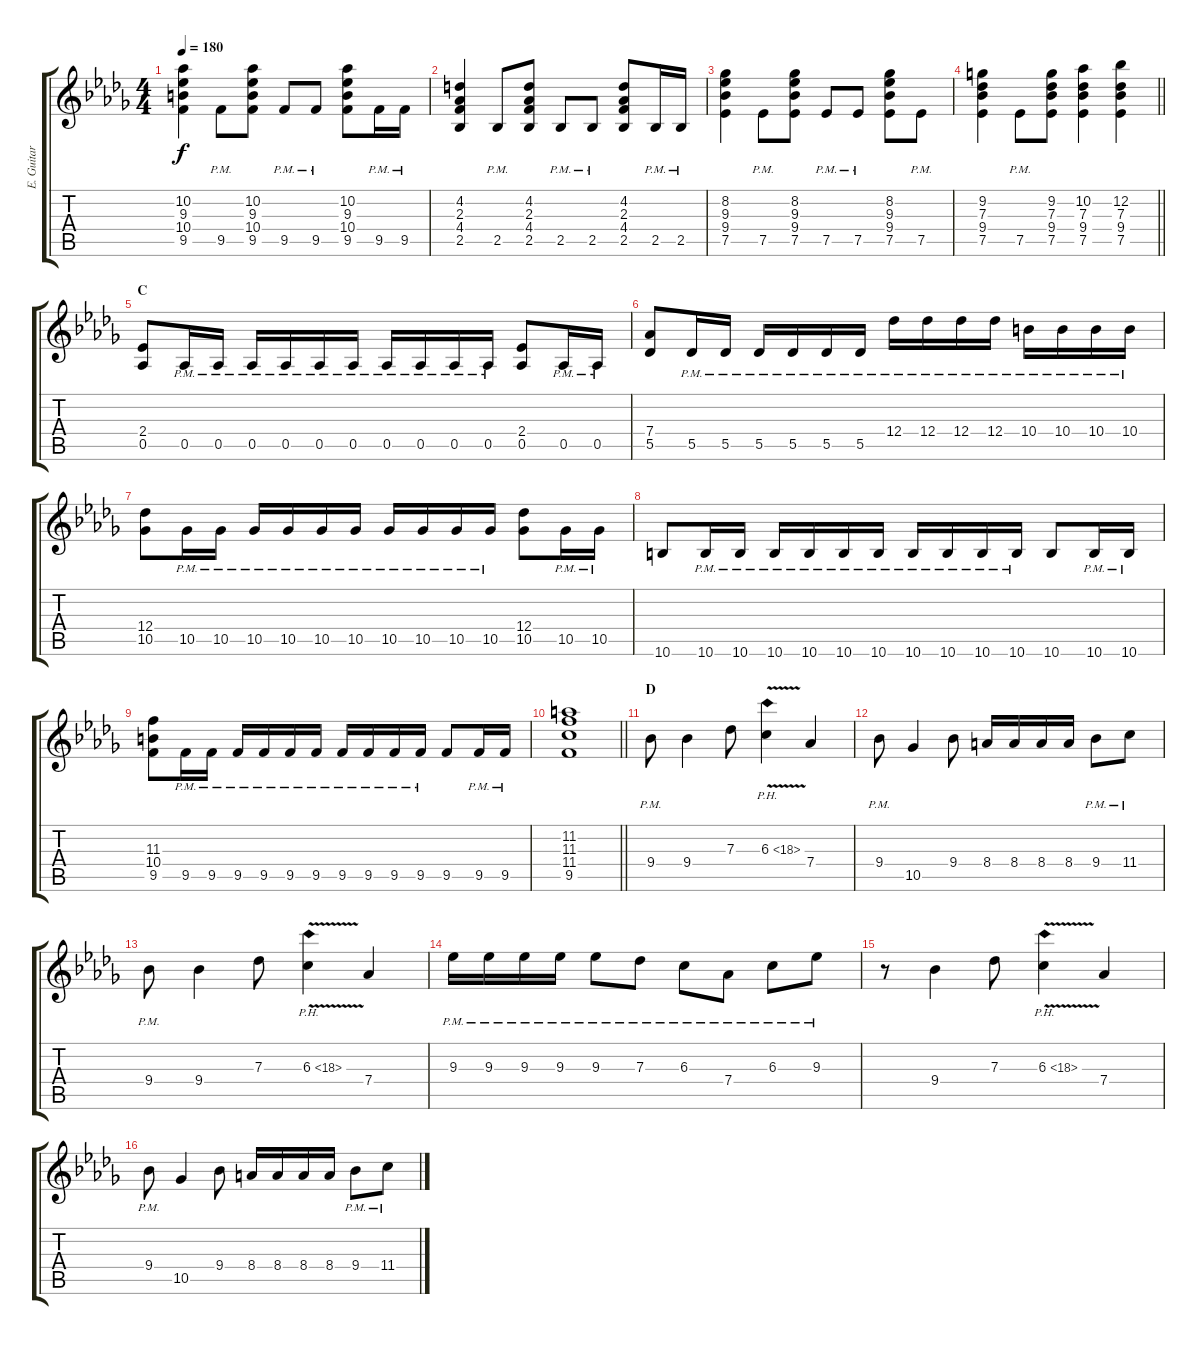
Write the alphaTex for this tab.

\track ("E. Guitar I" "E. Guitar ") {instrument overdrivenguitar}
\staff {score tabs}
\tuning (Eb4 Bb3 Gb3 Db3 Ab2 Db2) {hide}
\ts (4 4)
\tempo 180
\clef g2
\ks db
(10.2 9.3 10.4 9.5).4{dy f} 9.5{pm}.8 (10.2 9.3 10.4 9.5).8 9.5{pm}.8 9.5{pm}.8 (10.2 9.3 10.4 9.5).8 9.5{pm}.16 9.5{pm}.16 |
(4.2 2.3 4.4 2.5).4 2.5{pm}.8 (4.2 2.3 4.4 2.5).8 2.5{pm}.8 2.5{pm}.8 (4.2 2.3 4.4 2.5).8 2.5{pm}.16 2.5{pm}.16 |
(8.2 9.3 9.4 7.5).4 7.5{pm}.8 (8.2 9.3 9.4 7.5).8 7.5{pm}.8 7.5{pm}.8 (8.2 9.3 9.4 7.5).8 7.5{pm}.8 |
\barLineRight lightlight
(9.2 7.3 9.4 7.5).4 7.5{pm}.8 (9.2 7.3 9.4 7.5).8 (10.2 7.3 9.4 7.5).4 (12.2 7.3 9.4 7.5).4 |
\section ("" "C")
(2.4 0.5).8 0.5{pm}.16 0.5{pm}.16 0.5{pm}.16 0.5{pm}.16 0.5{pm}.16 0.5{pm}.16 0.5{pm}.16 0.5{pm}.16 0.5{pm}.16 0.5{pm}.16 (2.4 0.5).8 0.5{pm}.16 0.5{pm}.16 |
(7.4 5.5).8 5.5{pm}.16 5.5{pm}.16 5.5{pm}.16 5.5{pm}.16 5.5{pm}.16 5.5{pm}.16 12.4{pm}.16 12.4{pm}.16 12.4{pm}.16 12.4{pm}.16 10.4{pm}.16 10.4{pm}.16 10.4{pm}.16 10.4{pm}.16 |
(12.4 10.5).8 10.5{pm}.16 10.5{pm}.16 10.5{pm}.16 10.5{pm}.16 10.5{pm}.16 10.5{pm}.16 10.5{pm}.16 10.5{pm}.16 10.5{pm}.16 10.5{pm}.16 (12.4 10.5).8 10.5{pm}.16 10.5{pm}.16 |
10.6.8 10.6{pm}.16 10.6{pm}.16 10.6{pm}.16 10.6{pm}.16 10.6{pm}.16 10.6{pm}.16 10.6{pm}.16 10.6{pm}.16 10.6{pm}.16 10.6{pm}.16 10.6.8 10.6{pm}.16 10.6{pm}.16 |
(11.3 10.4 9.5).8 9.5{pm}.16 9.5{pm}.16 9.5{pm}.16 9.5{pm}.16 9.5{pm}.16 9.5{pm}.16 9.5{pm}.16 9.5{pm}.16 9.5{pm}.16 9.5{pm}.16 9.5.8 9.5{pm}.16 9.5{pm}.16 |
\barLineRight lightlight
(11.2 11.3 11.4 9.5).1 |
\section ("" "D")
9.4{pm}.8 9.4.4 7.3.8 6.3{ph 12 v}.4 7.4.4 |
9.4{pm}.8 10.5.4 9.4.8 8.4.16 8.4.16 8.4.16 8.4.16 9.4{pm}.8 11.4{pm}.8 |
9.4{pm}.8 9.4.4 7.3.8 6.3{ph 12 v}.4 7.4.4 |
9.3{pm}.16 9.3{pm}.16 9.3{pm}.16 9.3{pm}.16 9.3{pm}.8 7.3{pm}.8 6.3{pm}.8 7.4{pm}.8 6.3{pm}.8 9.3{pm}.8 |
r.8 9.4.4 7.3.8 6.3{ph 12 v}.4 7.4.4 |
9.4{pm}.8 10.5.4 9.4.8 8.4.16 8.4.16 8.4.16 8.4.16 9.4{pm}.8 11.4{pm}.8
